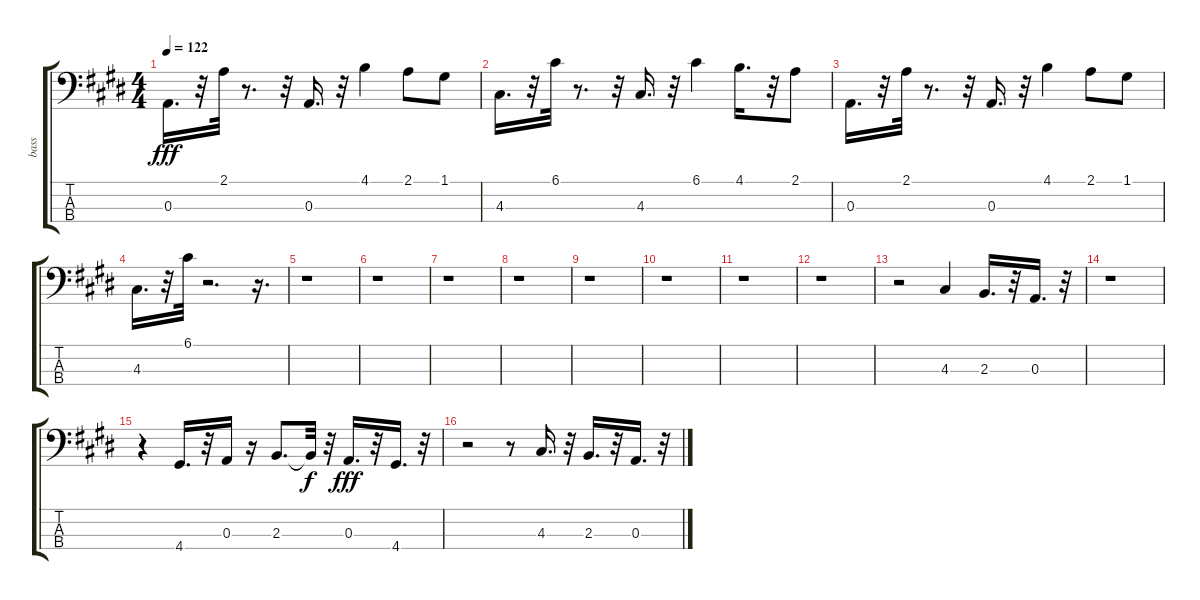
\track ("bass" "bass") {instrument fretlessbass}
\staff {score tabs}
\tuning (G2 D2 A1 E1) {hide}
\ts (4 4)
\tempo 122
\clef f4
\ks e
0.3.16{d dy fff} r.32 2.1.32 r.8{d} r.32 0.3.16{d} r.32 4.1.4 2.1.8 1.1.8 |
4.3.16{d} r.32 6.1.32 r.8{d} r.32 4.3.16{d} r.32 6.1.4 4.1.16{d} r.32 2.1.8 |
0.3.16{d} r.32 2.1.32 r.8{d} r.32 0.3.16{d} r.32 4.1.4 2.1.8 1.1.8 |
4.3.16{d} r.32 6.1.32 r.2{d} r.16{d} |
r.1 |
r.1 |
r.1 |
r.1 |
r.1 |
r.1 |
r.1 |
r.1 |
r.2 4.3.4 2.3.16{d} r.32 0.3.16{d} r.32 |
r.1 |
r.4 4.4.16{d} r.32 0.3.16 r.16 2.3.8{d} 2.3{t}.32{dy f} r.32 0.3.16{d dy fff} r.32 4.4.16{d} r.32 |
r.2 r.8 4.3.16{d} r.32 2.3.16{d} r.32 0.3.16{d} r.32
